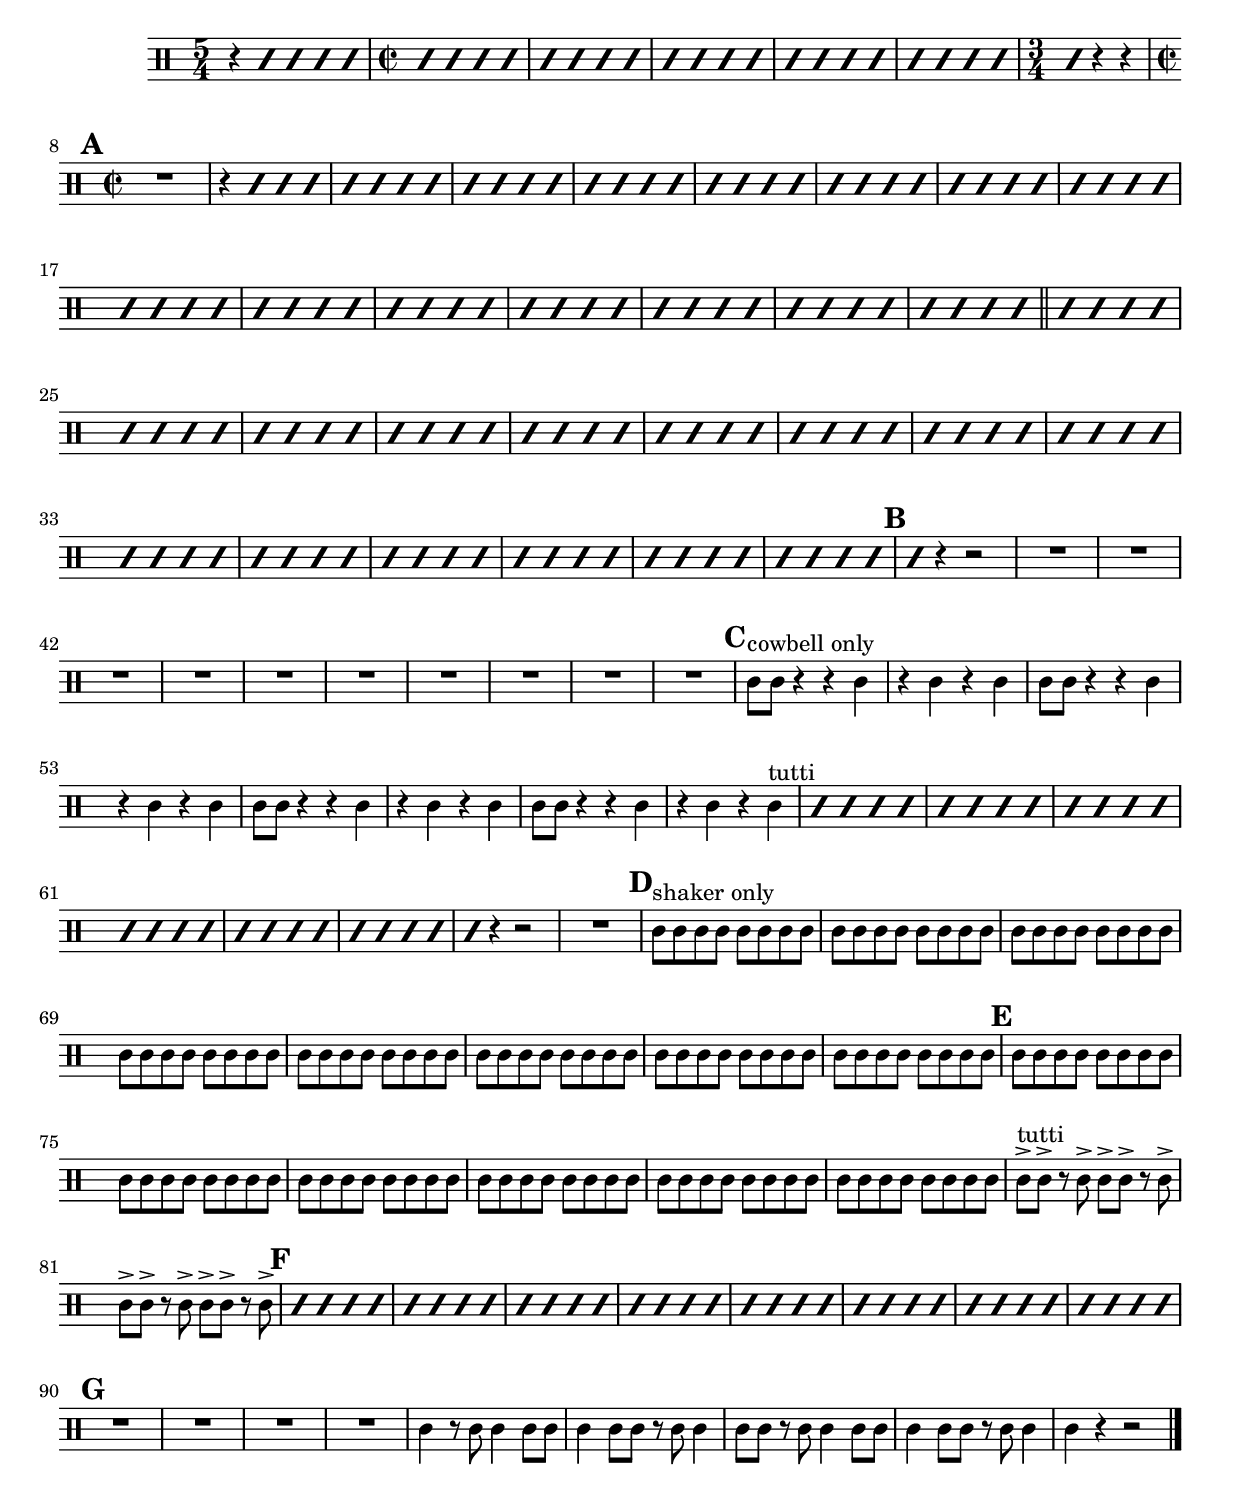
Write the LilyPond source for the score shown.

% Macro to print single slash
rs = {
  \once \override Rest.stencil = #ly:percent-repeat-item-interface::beat-slash
  \once \override Rest.thickness = #0.48
  \once \override Rest.slope = #1.7
  r4
}

% Function to print a specified number of slashes
comp = #(define-music-function (parser location count) (integer?)
  #{
    \override Rest.stencil = #ly:percent-repeat-item-interface::beat-slash
    \override Rest.thickness = #0.48
    \override Rest.slope = #1.7
    \repeat unfold $count { r4 }
    \revert Rest.stencil
  #}
)

\score {
  \new DrumStaff {
    \time 5/4 r4 \rs \rs \rs \rs
    \time 2/2 \comp #20
    \time 3/4 
    \rs r4 r4 
    \mark #1 
    \time 2/2 
    R1
    r4 \comp #59 \bar "||"
    \comp #60 
    \mark #2 
    \rs r4 r2 R1*10 
    \mark #3 
    a8^"cowbell only"[ a] r4 r4 a4 | r4 a4 r4 a4 |  
    a8[ a] r4 r4 a4 | r4 a4 r4 a4 |  
    a8[ a] r4 r4 a4 | r4 a4 r4 a4 |  
    a8[ a] r4 r4 a4 | r4 a4 r4 a4^"tutti" |  
    \comp #24 
    \rs r4 r2 R1 | 

    \mark #4 
    e8^"shaker only" e e e e e e e 
    \repeat unfold 7 {e8 e e e e e e e }
    \mark #5 
    \repeat unfold 6 {e8 e e e e e e e } 
    a8^"tutti"-> a-> r a-> a-> a-> r a-> a-> a-> r a-> a-> a-> r a->

    \mark #6
    \comp #32 
    \mark #7
    R1 R1 R1 R1 

    a4 r8 a a4 a8 a | a4 a8 a r8 a a4 | 
    a8 a r a a4 a8 a | a4 a8 a r a a4 | 
    a4 r4 r2 \bar "|."


  }
  
  \midi {}
  \layout {}
}

